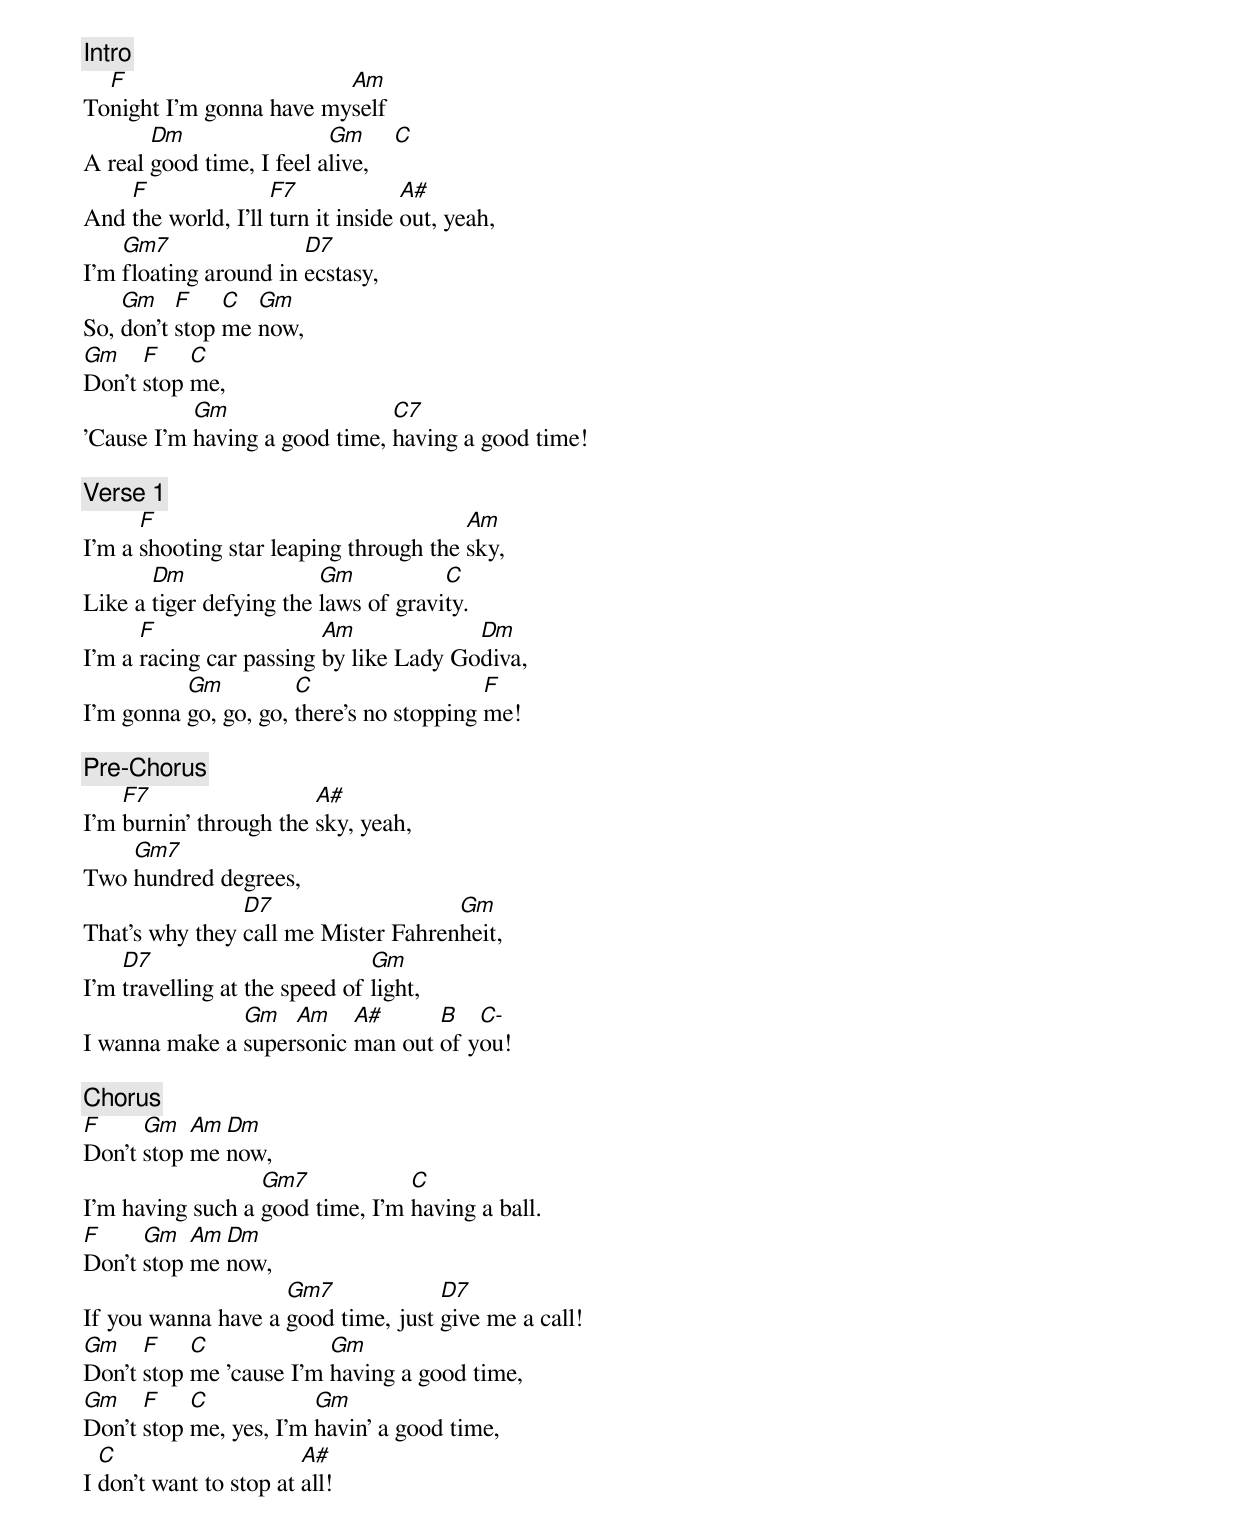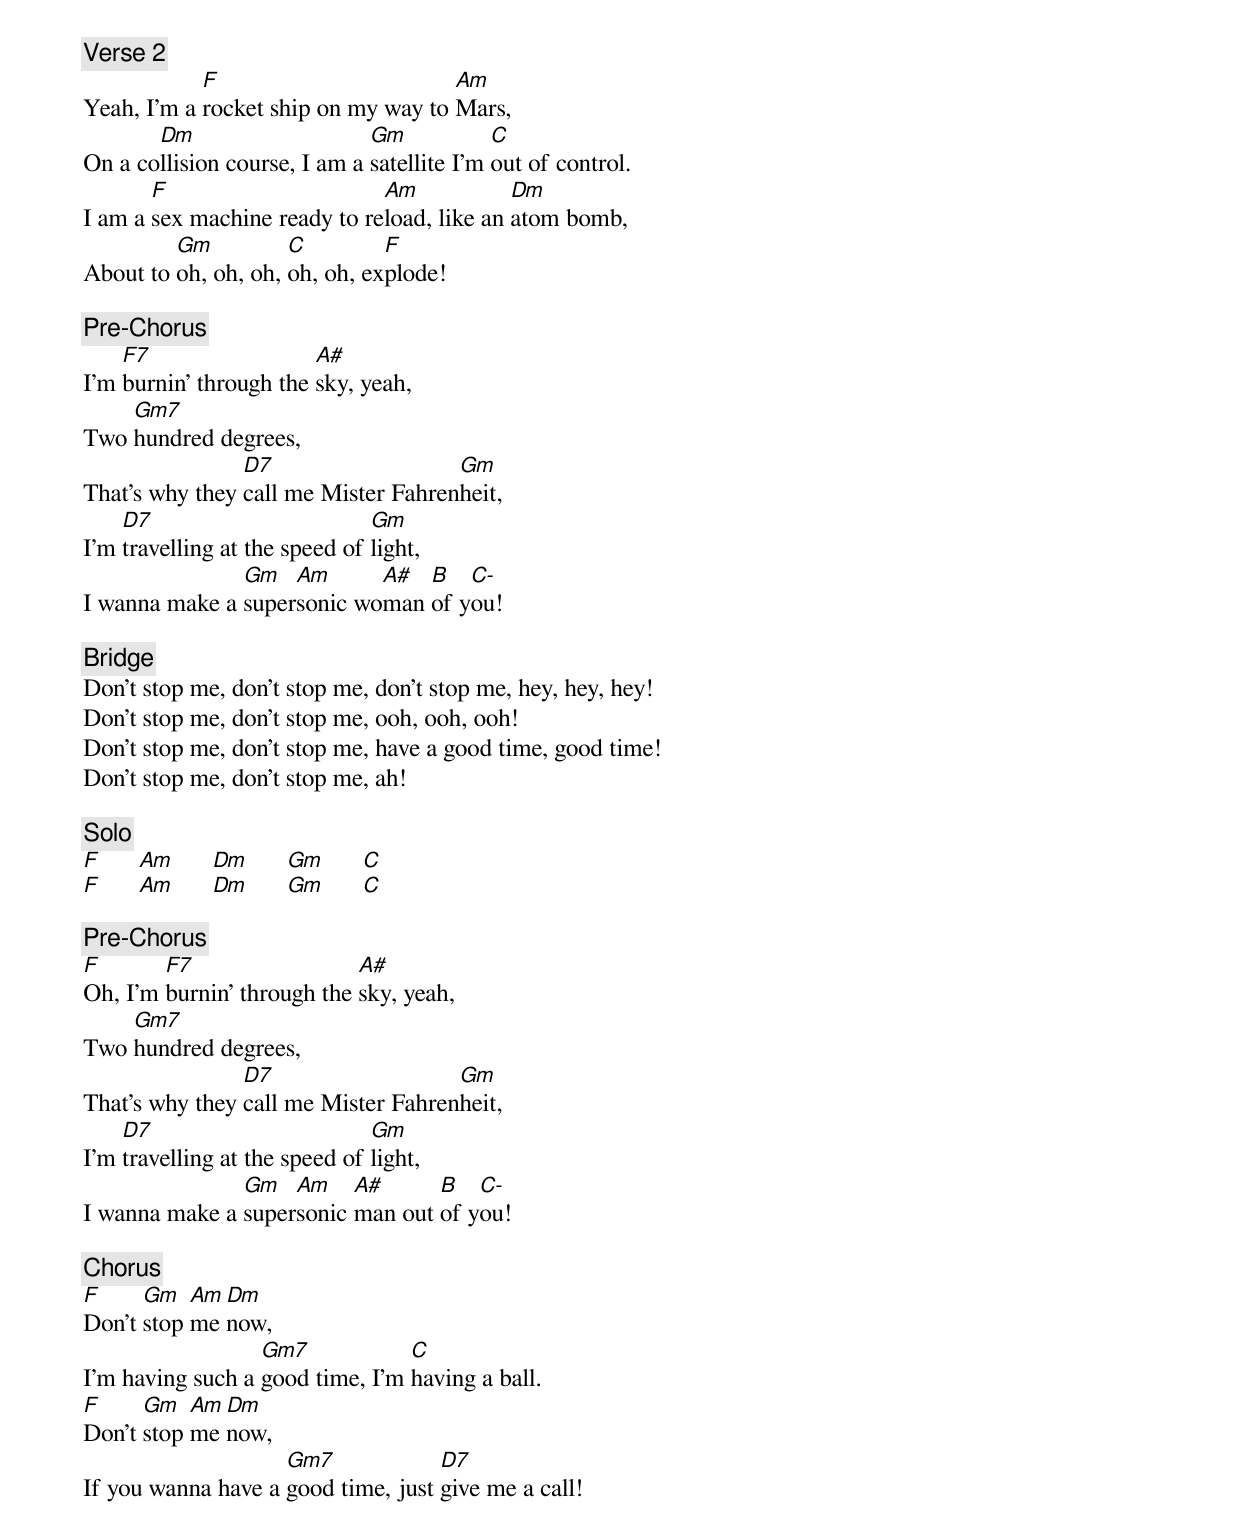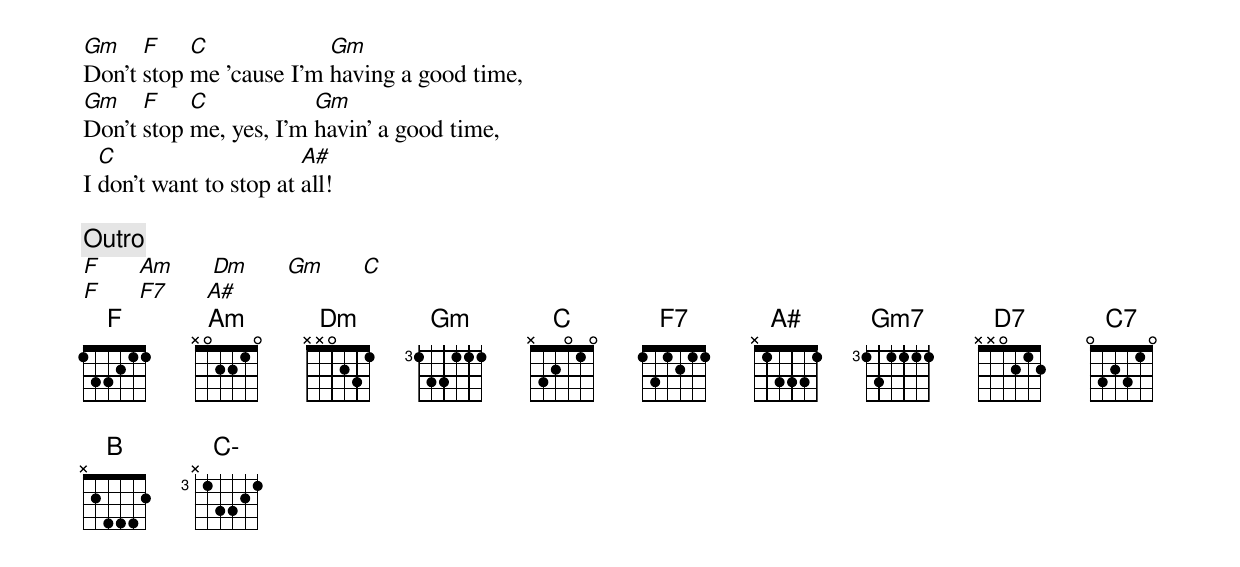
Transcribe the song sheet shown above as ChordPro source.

{c: Intro}
To[F]night I'm gonna have my[Am]self
A real [Dm]good time, I feel a[Gm]live,    [C]
And [F]the world, I'll [F7]turn it inside [A#]out, yeah,
I'm [Gm7]floating around in [D7]ecstasy,
So, [Gm]don't [F]stop [C]me [Gm]now,
[Gm]Don't [F]stop [C]me,
'Cause I'm [Gm]having a good time, [C7]having a good time!

{c: Verse 1}
I'm a [F]shooting star leaping through the [Am]sky,
Like a [Dm]tiger defying the [Gm]laws of gravi[C]ty.
I'm a [F]racing car passing [Am]by like Lady Go[Dm]diva,
I'm gonna [Gm]go, go, go, [C]there's no stopping [F]me!

{c: Pre-Chorus}
I'm [F7]burnin' through the [A#]sky, yeah,
Two [Gm7]hundred degrees,
That's why they [D7]call me Mister Fahren[Gm]heit,
I'm [D7]travelling at the speed of [Gm]light,
I wanna make a [Gm]super[Am]sonic [A#]man out [B]of y[C-]ou!

{c: Chorus}
[F]Don't [Gm]stop [Am]me [Dm]now,
I'm having such a [Gm7]good time, I'm [C]having a ball.
[F]Don't [Gm]stop [Am]me [Dm]now,
If you wanna have a [Gm7]good time, just [D7]give me a call!
[Gm]Don't [F]stop [C]me 'cause I'm [Gm]having a good time,
[Gm]Don't [F]stop [C]me, yes, I'm [Gm]havin' a good time,
I [C]don't want to stop at [A#]all!

{c: Verse 2}
Yeah, I'm a [F]rocket ship on my way to [Am]Mars,
On a co[Dm]llision course, I am a [Gm]satellite I'm [C]out of control.
I am a [F]sex machine ready to re[Am]load, like an [Dm]atom bomb,
About to [Gm]oh, oh, oh, [C]oh, oh, ex[F]plode!

{c: Pre-Chorus}
I'm [F7]burnin' through the [A#]sky, yeah,
Two [Gm7]hundred degrees,
That's why they [D7]call me Mister Fahren[Gm]heit,
I'm [D7]travelling at the speed of [Gm]light,
I wanna make a [Gm]super[Am]sonic wo[A#]man [B]of y[C-]ou!

{c: Bridge}
Don't stop me, don't stop me, don't stop me, hey, hey, hey!
Don't stop me, don't stop me, ooh, ooh, ooh!
Don't stop me, don't stop me, have a good time, good time!
Don't stop me, don't stop me, ah!

{c: Solo}
[F]      [Am]      [Dm]      [Gm]      [C]
[F]      [Am]      [Dm]      [Gm]      [C]

{c: Pre-Chorus}
[F]Oh, I'm [F7]burnin' through the [A#]sky, yeah,
Two [Gm7]hundred degrees,
That's why they [D7]call me Mister Fahren[Gm]heit,
I'm [D7]travelling at the speed of [Gm]light,
I wanna make a [Gm]super[Am]sonic [A#]man out [B]of y[C-]ou!

{c: Chorus}
[F]Don't [Gm]stop [Am]me [Dm]now,
I'm having such a [Gm7]good time, I'm [C]having a ball.
[F]Don't [Gm]stop [Am]me [Dm]now,
If you wanna have a [Gm7]good time, just [D7]give me a call!
[Gm]Don't [F]stop [C]me 'cause I'm [Gm]having a good time,
[Gm]Don't [F]stop [C]me, yes, I'm [Gm]havin' a good time,
I [C]don't want to stop at [A#]all!

{c: Outro}
[F]      [Am]      [Dm]      [Gm]      [C]
[F]      [F7]      [A#]
